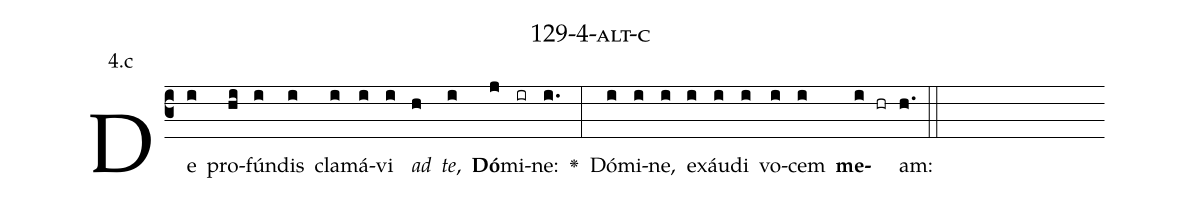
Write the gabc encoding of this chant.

name: 129-4-alt-c;
annotation: 4.c;
%%
(c3)De(i) pro(hi)fún(i)dis(i) cla(i)má(i)vi(i) <i>ad</i>(h) <i>te</i>,(i) <b>Dó</b>(j)mi(ir)ne:(i.) <v>\greheightstar</v>(:) Dó(i)mi(i)ne,(i) ex(i)áu(i)di(i) vo(i)cem(i) <b>me</b>(i hr)am:(h.) (::)


%E(i) u(i) o(i) u(i) a(i) e.(h.) (::)
